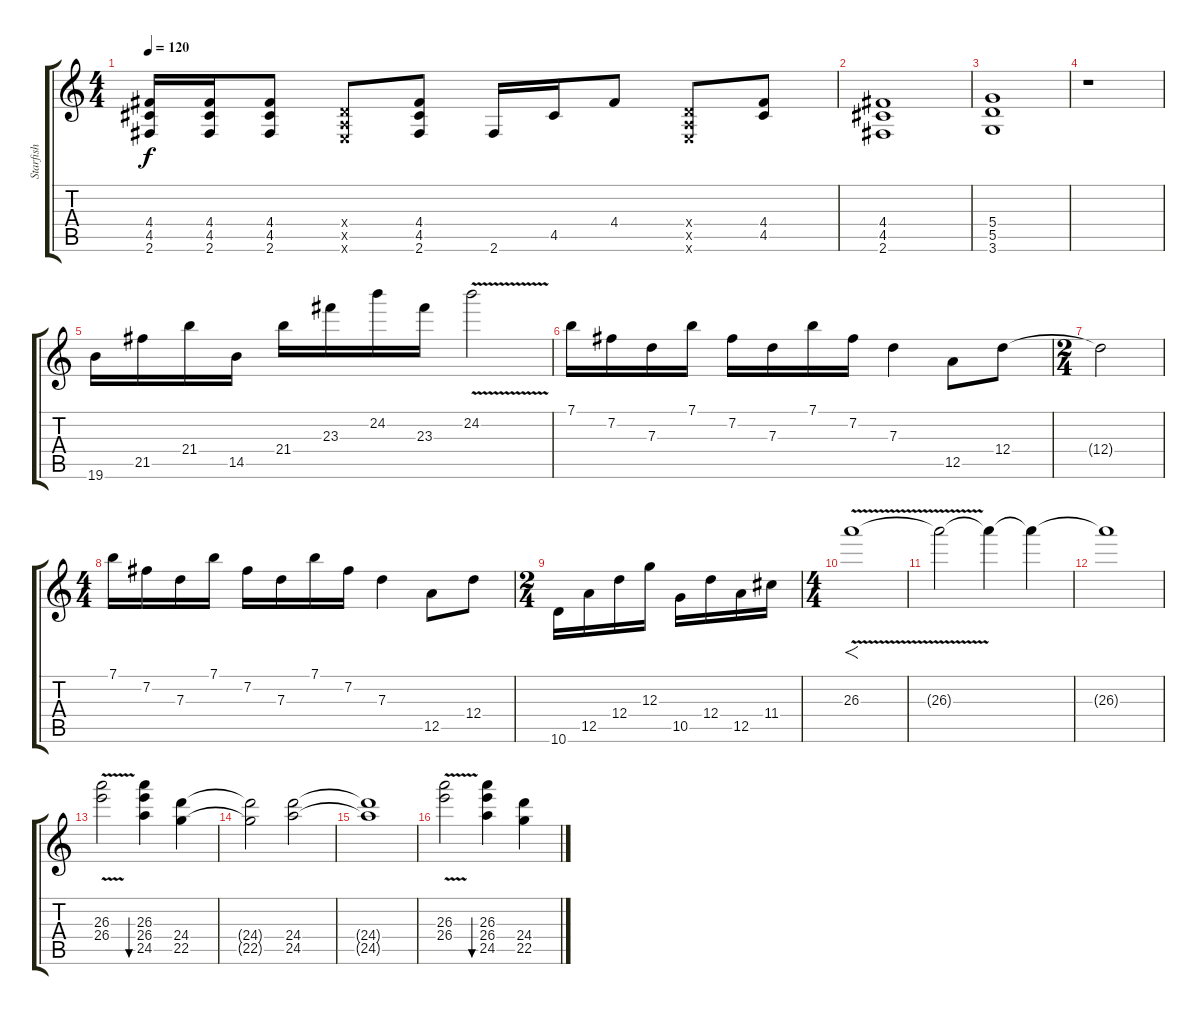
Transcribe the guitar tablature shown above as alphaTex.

\track ("Starfish" "Starfish") {instrument electricguitarjazz}
\staff {score tabs}
\tuning (E4 B3 G3 D3 A2 E2) {hide}
\ts (4 4)
\tempo 120
\clef g2
\ks c
(4.4 4.5 2.6).16{dy f} (4.4 4.5 2.6).16 (4.4 4.5 2.6).8 (0.4{x} 0.5{x} 0.6{x}).8 (4.4 4.5 2.6).8 2.6.16 4.5.16 4.4.8 (0.4{x} 0.5{x} 0.6{x}).8 (4.4 4.5).8 |
(4.4 4.5 2.6).1{balance 16} |
(5.4 5.5 3.6).1 |
r.1 |
19.6.16{volume 13 balance 11} 21.5.16 21.4.16 14.5.16 21.4.16 23.3.16 24.2.16 23.3.16 24.2{v}.2 |
7.1.16{volume 11} 7.2.16 7.3.16 7.1.16 7.2.16 7.3.16 7.1.16 7.2.16 7.3.4 12.5.8 12.4.8 |
\ts (2 4)
12.4{t}.2 |
\ts (4 4)
7.1.16 7.2.16 7.3.16 7.1.16 7.2.16 7.3.16 7.1.16 7.2.16 7.3.4 12.5.8 12.4.8 |
\ts (2 4)
10.6.16 12.5.16 12.4.16 12.3.16 10.5.16 12.4.16 12.5.16 11.4.16 |
\ts (4 4)
26.3{v}.1{f} |
26.3{t}.2 26.3{t}.4{volume 10} 26.3{t}.4 |
26.3{t}.1 |
(26.3{v} 26.4).2{volume 11} (26.3 26.4 24.5).4{bu 60} (24.4 22.5).4 |
(24.4{t} 22.5{t}).2 (24.4 24.5).2 |
(24.4{t} 24.5{t}).1 |
(26.3{v} 26.4).2 (26.3 26.4 24.5).4{bu 60} (24.4 22.5).4
